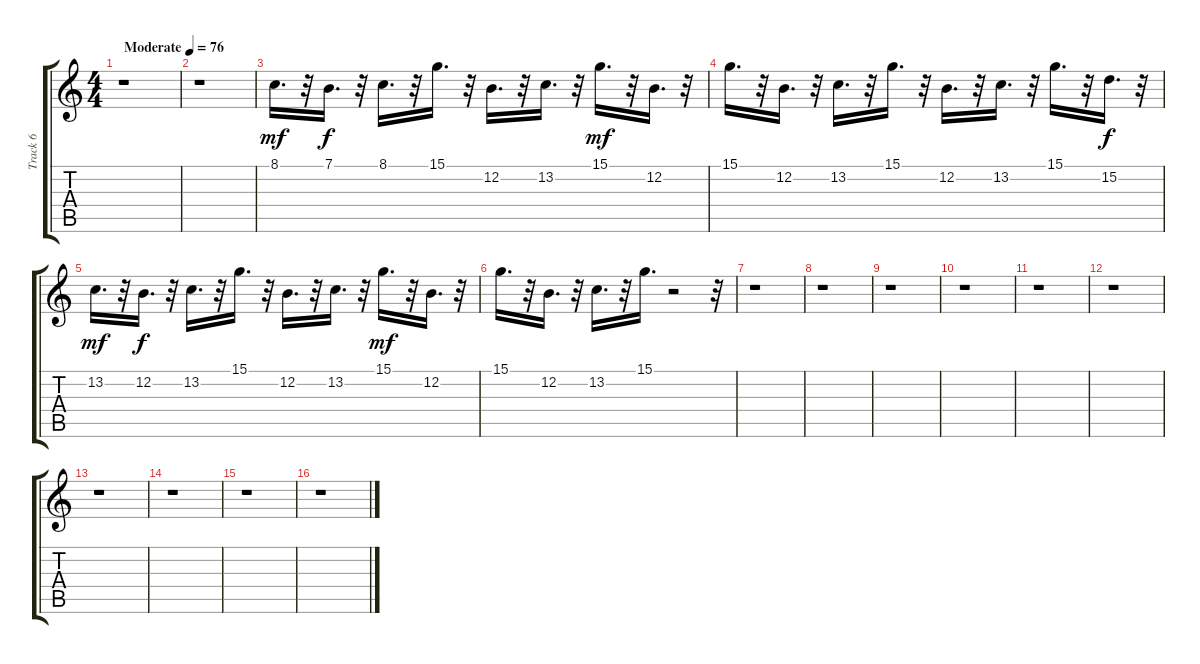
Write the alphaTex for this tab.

\track ("Track 6" "Track 6") {instrument fx5brightness}
\staff {score tabs}
\tuning (E4 B3 G3 D3 A2 E2) {hide}
\ts (4 4)
\tempo (76 "Moderate")
\clef g2
\ks c
r.1{dy mf instrument fx5brightness} |
r.1 |
8.1.16{d} r.32 7.1.16{d dy f} r.32 8.1.16{d} r.32 15.1.16{d} r.32 12.2.16{d} r.32 13.2.16{d} r.32 15.1.16{d dy mf} r.32 12.2.16{d} r.32 |
15.1.16{d} r.32 12.2.16{d} r.32 13.2.16{d} r.32 15.1.16{d} r.32 12.2.16{d} r.32 13.2.16{d} r.32 15.1.16{d} r.32 15.2.16{d dy f} r.32 |
13.2.16{d dy mf} r.32 12.2.16{d dy f} r.32 13.2.16{d} r.32 15.1.16{d} r.32 12.2.16{d} r.32 13.2.16{d} r.32 15.1.16{d dy mf} r.32 12.2.16{d} r.32 |
15.1.16{d} r.32 12.2.16{d} r.32 13.2.16{d} r.32 15.1.16{d} r.2 r.32 |
r.1 |
r.1 |
r.1 |
r.1 |
r.1 |
r.1 |
r.1 |
r.1 |
r.1 |
r.1
